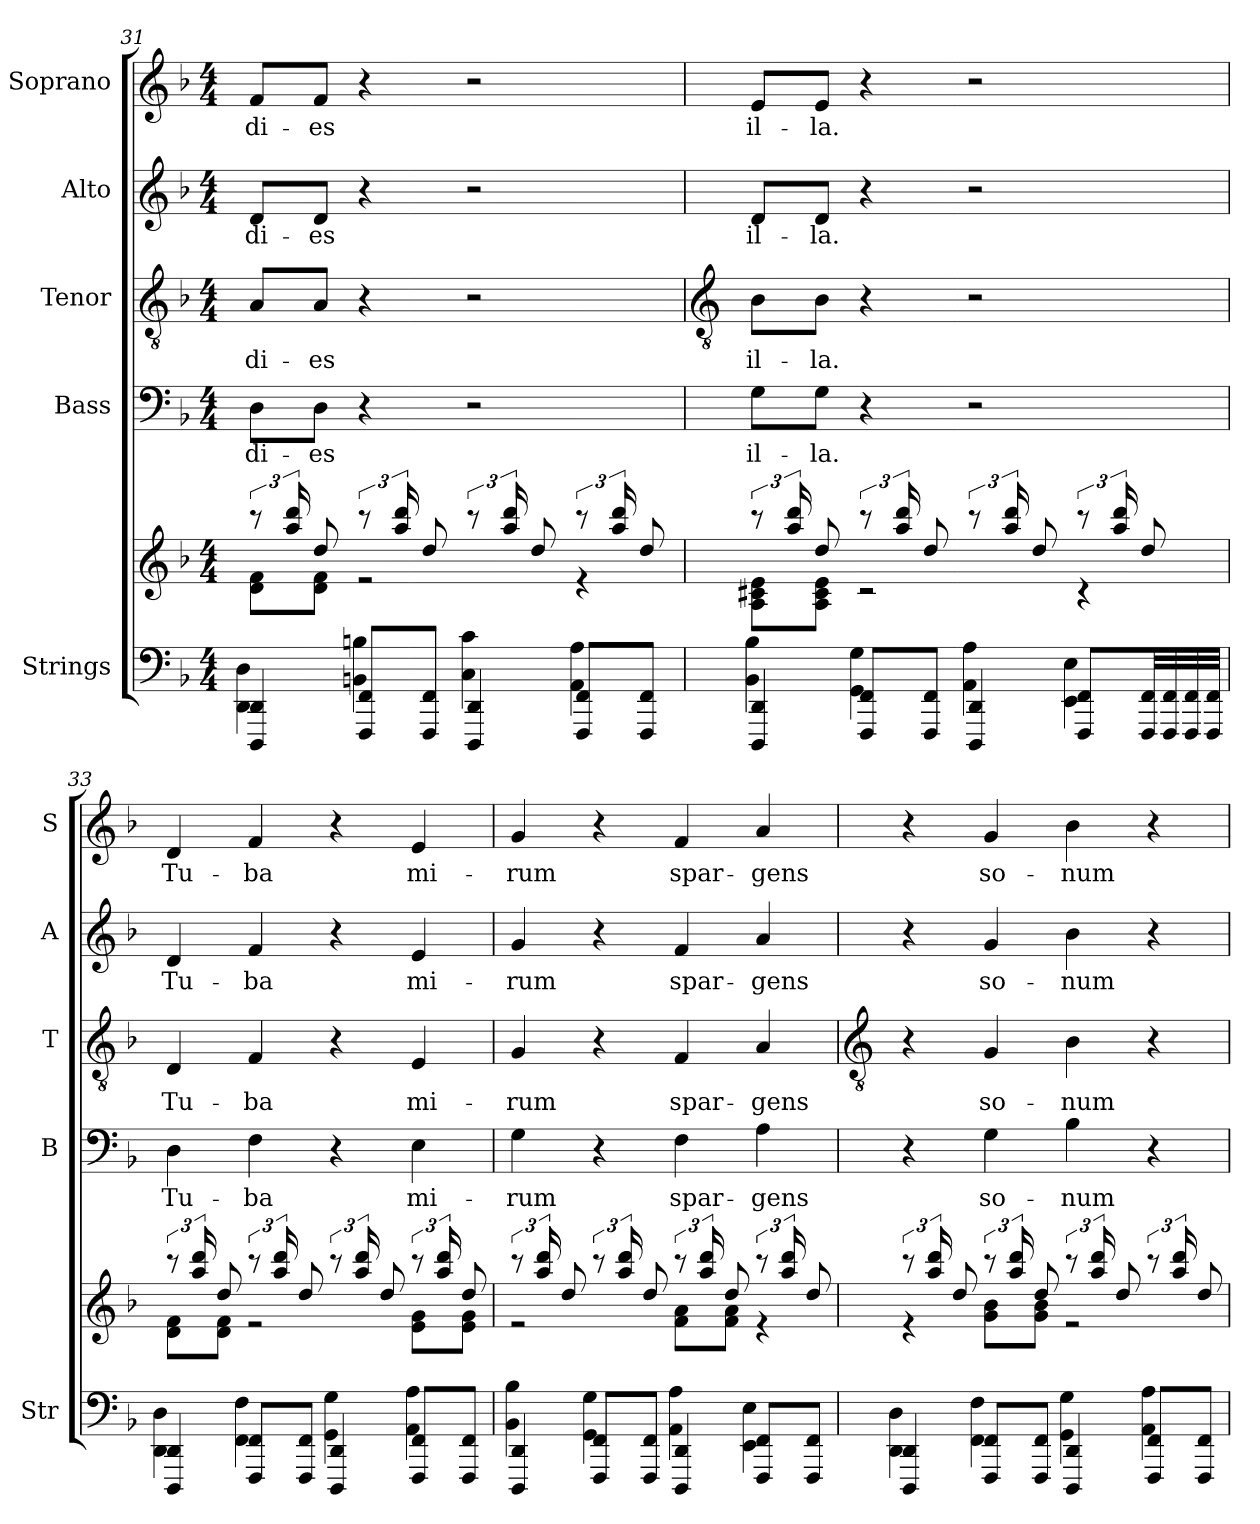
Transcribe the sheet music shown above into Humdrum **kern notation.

**kern	**kern	**kern	**text	**kern	**text	**kern	**text	**kern	**text
*part5	*part5	*part4	*part4	*part3	*part3	*part2	*part2	*part1	*part1
*staff6	*staff5	*staff4	*staff4	*staff3	*staff3	*staff2	*staff2	*staff1	*staff1
*I"Strings	*	*I"Bass	*	*I"Tenor	*	*I"Alto	*	*I"Soprano	*
*I'Str	*	*I'B	*	*I'T	*	*I'A	*	*I'S	*
*clefF4	*clefG2	*clefF4	*	*clefGv2	*	*clefG2	*	*clefG2	*
*k[b-]	*k[b-]	*k[b-]	*	*k[b-]	*	*k[b-]	*	*k[b-]	*
*F:	*F:	*F:	*	*F:	*	*F:	*	*F:	*
*M4/4	*M4/4	*M4/4	*	*M4/4	*	*M4/4	*	*M4/4	*
=31	=31	=31	=31	=31	=31	=31	=31	=31	=31
*^	*^	*	*	*	*	*	*	*	*
!	!	!	!	!	!LO:LY:b	!	!LO:LY:b	!	!LO:LY:b	!	!LO:LY:b
4DDD/ 4DD/	4DD\ 4D\	12r	8d\ 8f\L	8DL	di-	8AL	di-	8dL	di-	8fL	di-
.	.	24aa/ 24ddd/LL	.	.	.	.	.	.	.	.	.
!	!	!	!	!	!LO:LY:b	!	!LO:LY:b	!	!LO:LY:b	!	!LO:LY:b
.	.	8dd/J	8d\ 8f\J	8DJ	-es	8AJ	-es	8dJ	-es	8fJ	-es
8FFF/ 8FF/L	4BBn\ 4Bn\	12r	2r	4r	.	4r	.	4r	.	4r	.
.	.	24aa/ 24ddd/LL	.	.	.	.	.	.	.	.	.
8FFF/ 8FF/J	.	8dd/J	.	.	.	.	.	.	.	.	.
4DDD/ 4DD/	4C\ 4c\	12r	.	2r	.	2r	.	2r	.	2r	.
.	.	24aa/ 24ddd/LL	.	.	.	.	.	.	.	.	.
.	.	8dd/J	.	.	.	.	.	.	.	.	.
8FFF/ 8FF/L	4AA\ 4A\	12r	4r	.	.	.	.	.	.	.	.
.	.	24aa/ 24ddd/LL	.	.	.	.	.	.	.	.	.
8FFF/ 8FF/J	.	8dd/J	.	.	.	.	.	.	.	.	.
!!LO:LB:g=z
=32	=32	=32	=32	=32	=32	=32	=32	=32	=32	=32	=32
*	*	*	*	*	*	*clefGv2	*	*	*	*	*
!	!	!	!	!	!LO:LY:b	!	!LO:LY:b	!	!LO:LY:b	!	!LO:LY:b
4DDD/ 4DD/	4BB-\ 4B-\	12r	8A\ 8c#X\ 8e\L	8GL	il-	8B-L	il-	8dL	il-	8eL	il-
.	.	24aa/ 24ddd/LL	.	.	.	.	.	.	.	.	.
!	!	!	!	!	!LO:LY:b	!	!LO:LY:b	!	!LO:LY:b	!	!LO:LY:b
.	.	8dd/J	8A\ 8c#\ 8e\J	8GJ	-la.	8B-J	-la.	8dJ	-la.	8eJ	-la.
8FFF/ 8FF/L	4GG\ 4G\	12r	2r	4r	.	4r	.	4r	.	4r	.
.	.	24aa/ 24ddd/LL	.	.	.	.	.	.	.	.	.
8FFF/ 8FF/J	.	8dd/J	.	.	.	.	.	.	.	.	.
4DDD/ 4DD/	4AA\ 4A\	12r	.	2r	.	2r	.	2r	.	2r	.
.	.	24aa/ 24ddd/LL	.	.	.	.	.	.	.	.	.
.	.	8dd/J	.	.	.	.	.	.	.	.	.
8FFF/ 8FF/L	4EE\ 4E\	12r	4r	.	.	.	.	.	.	.	.
.	.	24aa/ 24ddd/LL	.	.	.	.	.	.	.	.	.
32FFF/ 32FF/LL	.	8dd/J	.	.	.	.	.	.	.	.	.
32FFF/ 32FF/	.	.	.	.	.	.	.	.	.	.	.
32FFF/ 32FF/	.	.	.	.	.	.	.	.	.	.	.
32FFF/ 32FF/JJJ	.	.	.	.	.	.	.	.	.	.	.
=33	=33	=33	=33	=33	=33	=33	=33	=33	=33	=33	=33
!	!	!	!	!	!LO:LY:b	!	!LO:LY:b	!	!LO:LY:b	!	!LO:LY:b
4DDD/ 4DD/	4DD\ 4D\	12r	8d\ 8f\L	4D	Tu-	4D	Tu-	4d	Tu-	4d	Tu-
.	.	24aa/ 24ddd/LL	.	.	.	.	.	.	.	.	.
.	.	8dd/J	8d\ 8f\J	.	.	.	.	.	.	.	.
!	!	!	!	!	!LO:LY:b	!	!LO:LY:b	!	!LO:LY:b	!	!LO:LY:b
8FFF/ 8FF/L	4FF\ 4F\	12r	2r	4F	-ba	4F	-ba	4f	-ba	4f	-ba
.	.	24aa/ 24ddd/LL	.	.	.	.	.	.	.	.	.
8FFF/ 8FF/J	.	8dd/J	.	.	.	.	.	.	.	.	.
4DDD/ 4DD/	4GG\ 4G\	12r	.	4r	.	4r	.	4r	.	4r	.
.	.	24aa/ 24ddd/LL	.	.	.	.	.	.	.	.	.
.	.	8dd/J	.	.	.	.	.	.	.	.	.
!	!	!	!	!	!LO:LY:b	!	!LO:LY:b	!	!LO:LY:b	!	!LO:LY:b
8FFF/ 8FF/L	4AA\ 4A\	12r	8e\ 8g\L	4E	mi-	4E	mi-	4e	mi-	4e	mi-
.	.	24aa/ 24ddd/LL	.	.	.	.	.	.	.	.	.
8FFF/ 8FF/J	.	8dd/J	8e\ 8g\J	.	.	.	.	.	.	.	.
=34	=34	=34	=34	=34	=34	=34	=34	=34	=34	=34	=34
!	!	!	!	!	!LO:LY:b	!	!LO:LY:b	!	!LO:LY:b	!	!LO:LY:b
4DDD/ 4DD/	4BB-\ 4B-\	12r	2r	4G	-rum	4G	-rum	4g	-rum	4g	-rum
.	.	24aa/ 24ddd/LL	.	.	.	.	.	.	.	.	.
.	.	8dd/J	.	.	.	.	.	.	.	.	.
8FFF/ 8FF/L	4GG\ 4G\	12r	.	4r	.	4r	.	4r	.	4r	.
.	.	24aa/ 24ddd/LL	.	.	.	.	.	.	.	.	.
8FFF/ 8FF/J	.	8dd/J	.	.	.	.	.	.	.	.	.
!	!	!	!	!	!LO:LY:b	!	!LO:LY:b	!	!LO:LY:b	!	!LO:LY:b
4DDD/ 4DD/	4AA\ 4A\	12r	8f\ 8a\L	4F	spar-	4F	spar-	4f	spar-	4f	spar-
.	.	24aa/ 24ddd/LL	.	.	.	.	.	.	.	.	.
.	.	8dd/J	8f\ 8a\J	.	.	.	.	.	.	.	.
!	!	!	!	!	!LO:LY:b	!	!LO:LY:b	!	!LO:LY:b	!	!LO:LY:b
8FFF/ 8FF/L	4EE\ 4E\	12r	4r	4A	-gens	4A	-gens	4a	-gens	4a	-gens
.	.	24aa/ 24ddd/LL	.	.	.	.	.	.	.	.	.
8FFF/ 8FF/J	.	8dd/J	.	.	.	.	.	.	.	.	.
!!LO:LB:g=z
=35	=35	=35	=35	=35	=35	=35	=35	=35	=35	=35	=35
*	*	*	*	*	*	*clefGv2	*	*	*	*	*
4DDD/ 4DD/	4DD\ 4D\	12r	4r	4r	.	4r	.	4r	.	4r	.
.	.	24aa/ 24ddd/LL	.	.	.	.	.	.	.	.	.
.	.	8dd/J	.	.	.	.	.	.	.	.	.
!	!	!	!	!	!LO:LY:b	!	!LO:LY:b	!	!LO:LY:b	!	!LO:LY:b
8FFF/ 8FF/L	4FF\ 4F\	12r	8g\ 8b-\L	4G	so-	4G	so-	4g	so-	4g	so-
.	.	24aa/ 24ddd/LL	.	.	.	.	.	.	.	.	.
8FFF/ 8FF/J	.	8dd/J	8g\ 8b-\J	.	.	.	.	.	.	.	.
!	!	!	!	!	!LO:LY:b	!	!LO:LY:b	!	!LO:LY:b	!	!LO:LY:b
4DDD/ 4DD/	4GG\ 4G\	12r	2r	4B-	-num	4B-	-num	4b-	-num	4b-	-num
.	.	24aa/ 24ddd/LL	.	.	.	.	.	.	.	.	.
.	.	8dd/J	.	.	.	.	.	.	.	.	.
8FFF/ 8FF/L	4AA\ 4A\	12r	.	4r	.	4r	.	4r	.	4r	.
.	.	24aa/ 24ddd/LL	.	.	.	.	.	.	.	.	.
8FFF/ 8FF/J	.	8dd/J	.	.	.	.	.	.	.	.	.
*v	*v	*	*	*	*	*	*	*	*	*	*
*	*v	*v	*	*	*	*	*	*	*	*
=	=	=	=	=	=	=	=	=	=
*-	*-	*-	*-	*-	*-	*-	*-	*-	*-
